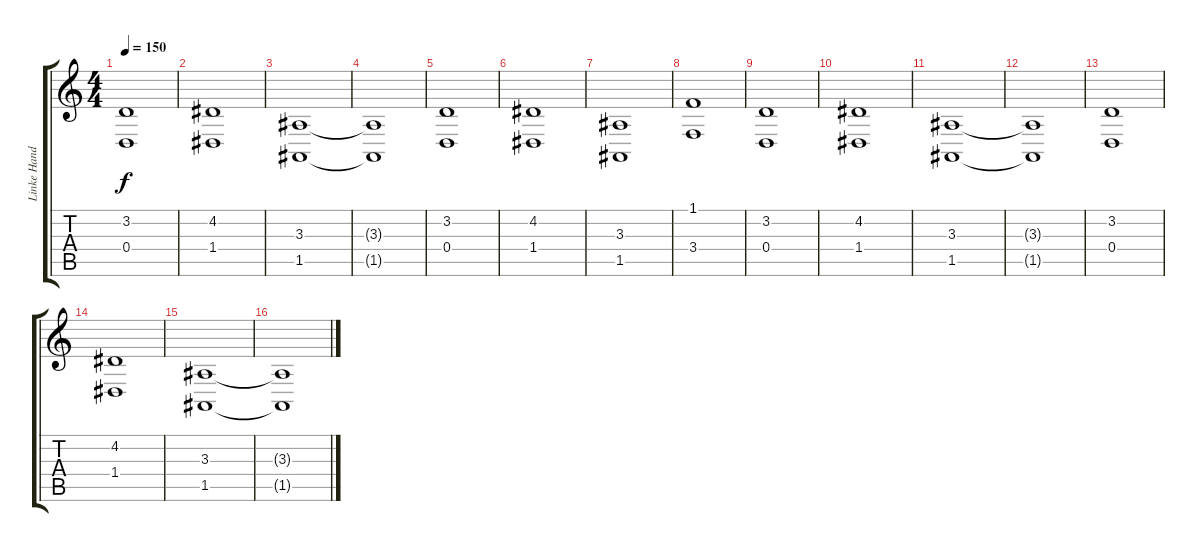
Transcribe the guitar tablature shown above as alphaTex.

\track ("Linke Hand" "Linke Hand") {instrument acousticgrandpiano}
\staff {score tabs}
\tuning (E4 B3 G3 D3 A2 E2) {hide}
\ts (4 4)
\tempo 150
\clef g2
\ks c
(3.2 0.4).1{dy f} |
(4.2 1.4).1 |
(3.3 1.5).1 |
(3.3{t} 1.5{t}).1 |
(3.2 0.4).1 |
(4.2 1.4).1 |
(3.3 1.5).1 |
(1.1 3.4).1 |
(3.2 0.4).1 |
(4.2 1.4).1 |
(3.3 1.5).1 |
(3.3{t} 1.5{t}).1 |
(3.2 0.4).1 |
(4.2 1.4).1 |
(3.3 1.5).1 |
(3.3{t} 1.5{t}).1
